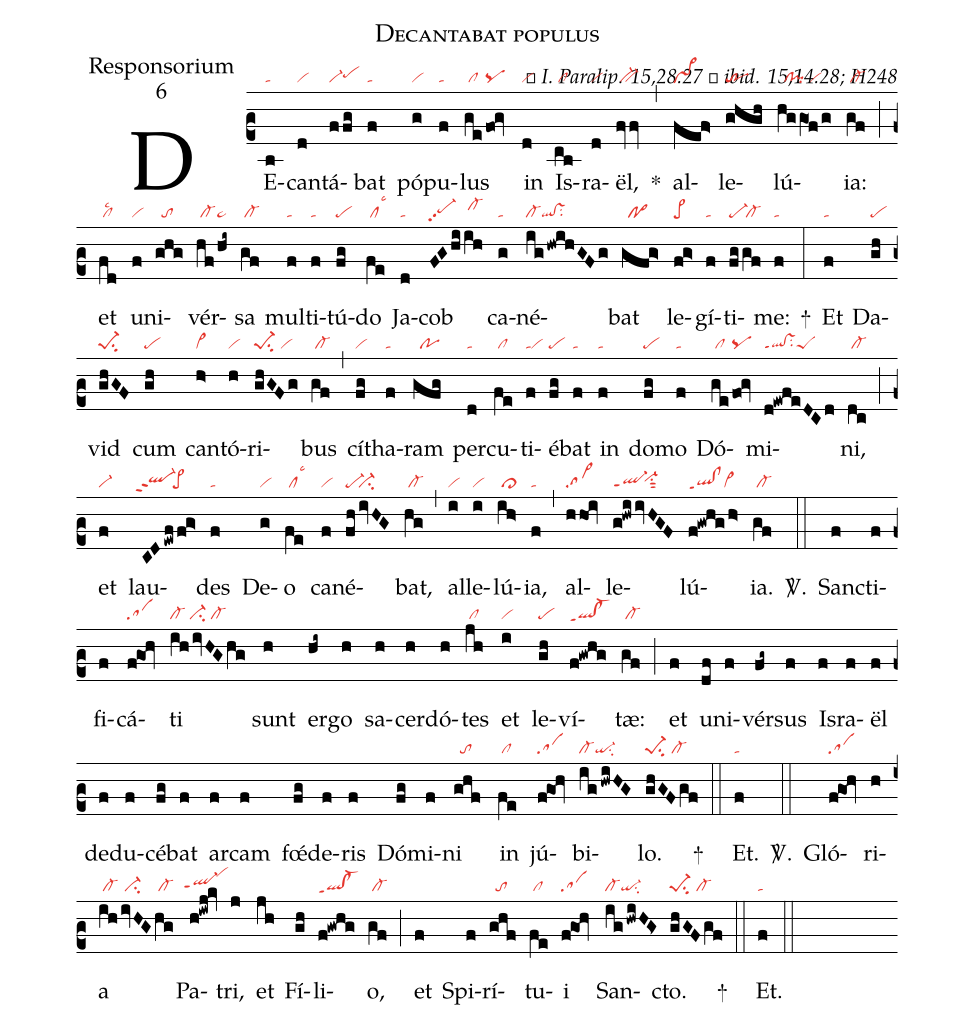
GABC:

name:Decantabat populus;
office-part:Responsorium;
mode:6;
commentary:ꝶ I. Paralip. 15,28.27 ꝟ ibid. 15,14.28; H248;
nabc-lines:1;
%%
(c2)
DE(b|ta)can(d|vi)tá(ffg|vi-pehh)bat(f|ta) pó(g|vi)pu(f|ta)lus(ge|/cl|/fo0g|pq)
in(d|vi) Is(cb|/cl)ra(d|vi)ël,(fvv|/bv-) *(,)
al(fef>|pr~)le(ghgh|tr)lú(hg/gO1f/g|//cl!pi/vi)ia:(gf|/cl-) (;)
et(fd|/cllsc2) u(f|vi)ni(ghg|//to)vér(hf|/cl-|/hi~|pe~)sa(gf|/cl-)
mul(f|ta)ti(f|ta)tú(fg|pe)do(fe|/cllsc3) Ja(d|ta)cob(FGhi|pe-hhpp2|/ih|/cl-hi)
ca(g|ta)né(ighwihGFg|cl-ql!vssu2)bat(gfg>|//po>) le(fg>|pe>)gí(f|ta)ti(fg|pe-|/gf|/cl-)me:(f|ta) +(:)

Et(f|ta) Da(gh|pe)vid(ghGF|pe-1su2) cum(gh|pe) can(h>|vi>)tó(h|vi)ri(ghGFg|pe-1su2/vi)bus(gf|/cl-) (,)
cí(fg|vi)tha(f|ta)ram(gfg|//po) per(d|ta)cu(fe|/cl)ti(f|tavi)é(fg|pe)bat(f|ta)
in(f|ta) do(fg|pe)mo(f|ta) Dó(ge|/cl|/fo0g|pq)mi(d!ewfeDCd|ql!vsppt1su2peS)ni,(dc|/cl-) (;)
et(f|vi-) lau(CDewf/fg>|``ql-hhppt2`pe>)des(f|ta) De(g|vi)o(fe|/cllsc3) ca(f|vi)né(fh|pe-|!ivHG|ci-)bat,(hg|/cl-) (,)
al(i|vi)le(i|vi)lú(ih>|/cl>)ia,(f|ta) (,)
al(hho1i|sa>)le(g!hwiivHGF|ql-ppt1``vi-hhsu1sut2)lú(f!gwhg/h>|qlhe!clheppt1vi>)ia.(gf|/cl-) <sp>V/</sp>.(::)

San(f)cti(f)fi(f)cá(f!go1!hv|sa)ti(ihivHGhg|cl-/ci-/cl-) sunt(h) er(hi~)go(h)
sa(h)cer(h)dó(h)tes(jh|/cl) et(i|vi) le(gh|pe)ví(f!gwhg|qlhe!cl-heppt1)tæ:(gf|/cl-) (;)
et(f) u(df)ni(f)vér(fg~)sus(f) Is(f)ra(f)ël(f) de(f)du(f)cé(fg)bat(f) ar(f)cam(f)
fœ́(fg)de(f)ris(f) Dó(fg)mi(f)ni(ghf|//to) in(fe|/cl) jú(f!go1!hv|sa)bi(ighwiHG|cl-qi-su2)lo.(ghGFgf|pe-1su2/cl-) +(::)

Et.(f|ta) <sp>V/</sp>.(::)

Gló(f!go1!hv|sa)ri(h)a(ih|/cl-|ivHG|/ci-|hg|/cl-) Pa(h!iwj!kv|``ql-hgppt1`vihl)tri,(j)
et(jh) Fí(gh)li(f!gwhg|qlhe!cl-heppt1)o,(gf|/cl-) (;)
et(f) Spi(f)rí(ghf|//to)tu(fe|/cl)i(f!go1!hv|sa) San(ighwiHG>|cl-qi-su2)cto.(ghGFgf|pe-1su2/cl-) +(::)

Et.(f|ta) (::)
